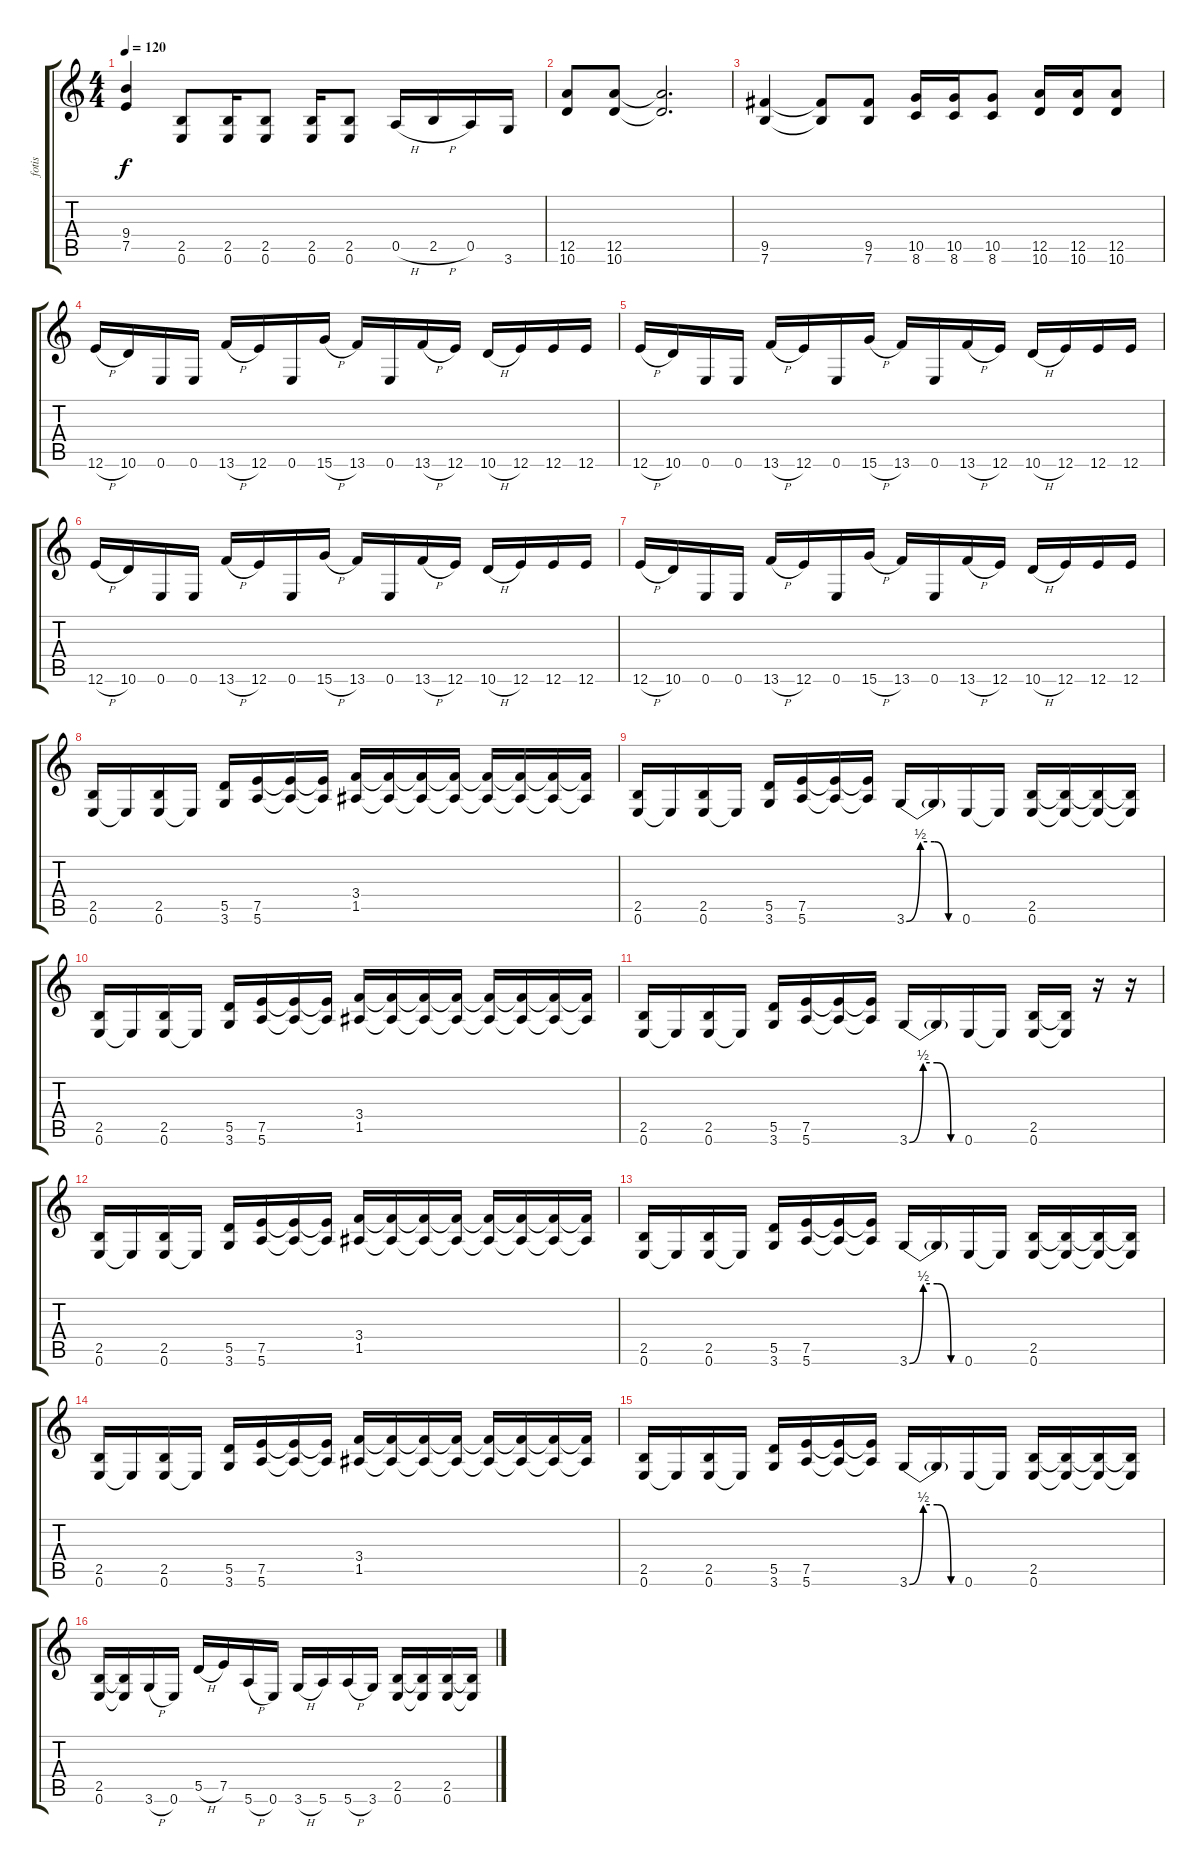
\track ("fotis" "fotis") {instrument overdrivenguitar}
\staff {score tabs}
\tuning (E4 B3 G3 D3 A2 E2) {hide}
\ts (4 4)
\tempo 120
\clef g2
\ks c
(9.4 7.5).4{dy f} (2.5 0.6).8 (2.5 0.6).16 (2.5 0.6).8 (2.5 0.6).16 (2.5 0.6).8 0.5{h}.16 2.5{h}.16 0.5.16 3.6.16 |
(12.5 10.6).8 (12.5 10.6).8 (12.5{t} 10.6{t}).2{d} |
(9.5 7.6).4 (9.5{t} 7.6{t}).8 (9.5 7.6).8 (10.5 8.6).16 (10.5 8.6).16 (10.5 8.6).8 (12.5 10.6).16 (12.5 10.6).16 (12.5 10.6).8 |
12.6{h}.16 10.6.16 0.6.16 0.6.16 13.6{h}.16 12.6.16 0.6.16 15.6{h}.16 13.6.16 0.6.16 13.6{h}.16 12.6.16 10.6{h}.16 12.6.16 12.6.16 12.6.16 |
12.6{h}.16 10.6.16 0.6.16 0.6.16 13.6{h}.16 12.6.16 0.6.16 15.6{h}.16 13.6.16 0.6.16 13.6{h}.16 12.6.16 10.6{h}.16 12.6.16 12.6.16 12.6.16 |
12.6{h}.16 10.6.16 0.6.16 0.6.16 13.6{h}.16 12.6.16 0.6.16 15.6{h}.16 13.6.16 0.6.16 13.6{h}.16 12.6.16 10.6{h}.16 12.6.16 12.6.16 12.6.16 |
12.6{h}.16 10.6.16 0.6.16 0.6.16 13.6{h}.16 12.6.16 0.6.16 15.6{h}.16 13.6.16 0.6.16 13.6{h}.16 12.6.16 10.6{h}.16 12.6.16 12.6.16 12.6.16 |
(2.5 0.6).16 0.6{t}.16 (2.5 0.6).16 0.6{t}.16 (5.5 3.6).16 (7.5 5.6).16 (7.5{t} 5.6{t}).16 (7.5{t} 5.6{t}).16 (3.4 1.5).16 (3.4{t} 1.5{t}).16 (3.4{t} 1.5{t}).16 (3.4{t} 1.5{t}).16 (3.4{t} 1.5{t}).16 (3.4{t} 1.5{t}).16 (3.4{t} 1.5{t}).16 (3.4{t} 1.5{t}).16 |
(2.5 0.6).16 0.6{t}.16 (2.5 0.6).16 0.6{t}.16 (5.5 3.6).16 (7.5 5.6).16 (7.5{t} 5.6{t}).16 (7.5{t} 5.6{t}).16 3.6{be (custom 0 0 15 2 30 2 45 0 60 0)}.16 3.6{t}.16 0.6.16 0.6{t}.16 (2.5 0.6).16 (2.5{t} 0.6{t}).16 (2.5{t} 0.6{t}).16 (2.5{t} 0.6{t}).16 |
(2.5 0.6).16 0.6{t}.16 (2.5 0.6).16 0.6{t}.16 (5.5 3.6).16 (7.5 5.6).16 (7.5{t} 5.6{t}).16 (7.5{t} 5.6{t}).16 (3.4 1.5).16 (3.4{t} 1.5{t}).16 (3.4{t} 1.5{t}).16 (3.4{t} 1.5{t}).16 (3.4{t} 1.5{t}).16 (3.4{t} 1.5{t}).16 (3.4{t} 1.5{t}).16 (3.4{t} 1.5{t}).16 |
(2.5 0.6).16 0.6{t}.16 (2.5 0.6).16 0.6{t}.16 (5.5 3.6).16 (7.5 5.6).16 (7.5{t} 5.6{t}).16 (7.5{t} 5.6{t}).16 3.6{be (custom 0 0 15 2 30 2 45 0 60 0)}.16 3.6{t}.16 0.6.16 0.6{t}.16 (2.5 0.6).16 (2.5{t} 0.6{t}).16 r.16 r.16 |
(2.5 0.6).16 0.6{t}.16 (2.5 0.6).16 0.6{t}.16 (5.5 3.6).16 (7.5 5.6).16 (7.5{t} 5.6{t}).16 (7.5{t} 5.6{t}).16 (3.4 1.5).16 (3.4{t} 1.5{t}).16 (3.4{t} 1.5{t}).16 (3.4{t} 1.5{t}).16 (3.4{t} 1.5{t}).16 (3.4{t} 1.5{t}).16 (3.4{t} 1.5{t}).16 (3.4{t} 1.5{t}).16 |
(2.5 0.6).16 0.6{t}.16 (2.5 0.6).16 0.6{t}.16 (5.5 3.6).16 (7.5 5.6).16 (7.5{t} 5.6{t}).16 (7.5{t} 5.6{t}).16 3.6{be (custom 0 0 15 2 30 2 45 0 60 0)}.16 3.6{t}.16 0.6.16 0.6{t}.16 (2.5 0.6).16 (2.5{t} 0.6{t}).16 (2.5{t} 0.6{t}).16 (2.5{t} 0.6{t}).16 |
(2.5 0.6).16 0.6{t}.16 (2.5 0.6).16 0.6{t}.16 (5.5 3.6).16 (7.5 5.6).16 (7.5{t} 5.6{t}).16 (7.5{t} 5.6{t}).16 (3.4 1.5).16 (3.4{t} 1.5{t}).16 (3.4{t} 1.5{t}).16 (3.4{t} 1.5{t}).16 (3.4{t} 1.5{t}).16 (3.4{t} 1.5{t}).16 (3.4{t} 1.5{t}).16 (3.4{t} 1.5{t}).16 |
(2.5 0.6).16 0.6{t}.16 (2.5 0.6).16 0.6{t}.16 (5.5 3.6).16 (7.5 5.6).16 (7.5{t} 5.6{t}).16 (7.5{t} 5.6{t}).16 3.6{be (custom 0 0 15 2 30 2 45 0 60 0)}.16 3.6{t}.16 0.6.16 0.6{t}.16 (2.5 0.6).16 (2.5{t} 0.6{t}).16 (2.5{t} 0.6{t}).16 (2.5{t} 0.6{t}).16 |
(2.5 0.6).16 (2.5{t} 0.6{t}).16 3.6{h}.16 0.6.16 5.5{h}.16 7.5.16 5.6{h}.16 0.6.16 3.6{h}.16 5.6.16 5.6{h}.16 3.6.16 (2.5 0.6).16 (2.5{t} 0.6{t}).16 (2.5 0.6).16 (2.5{t} 0.6{t}).16
